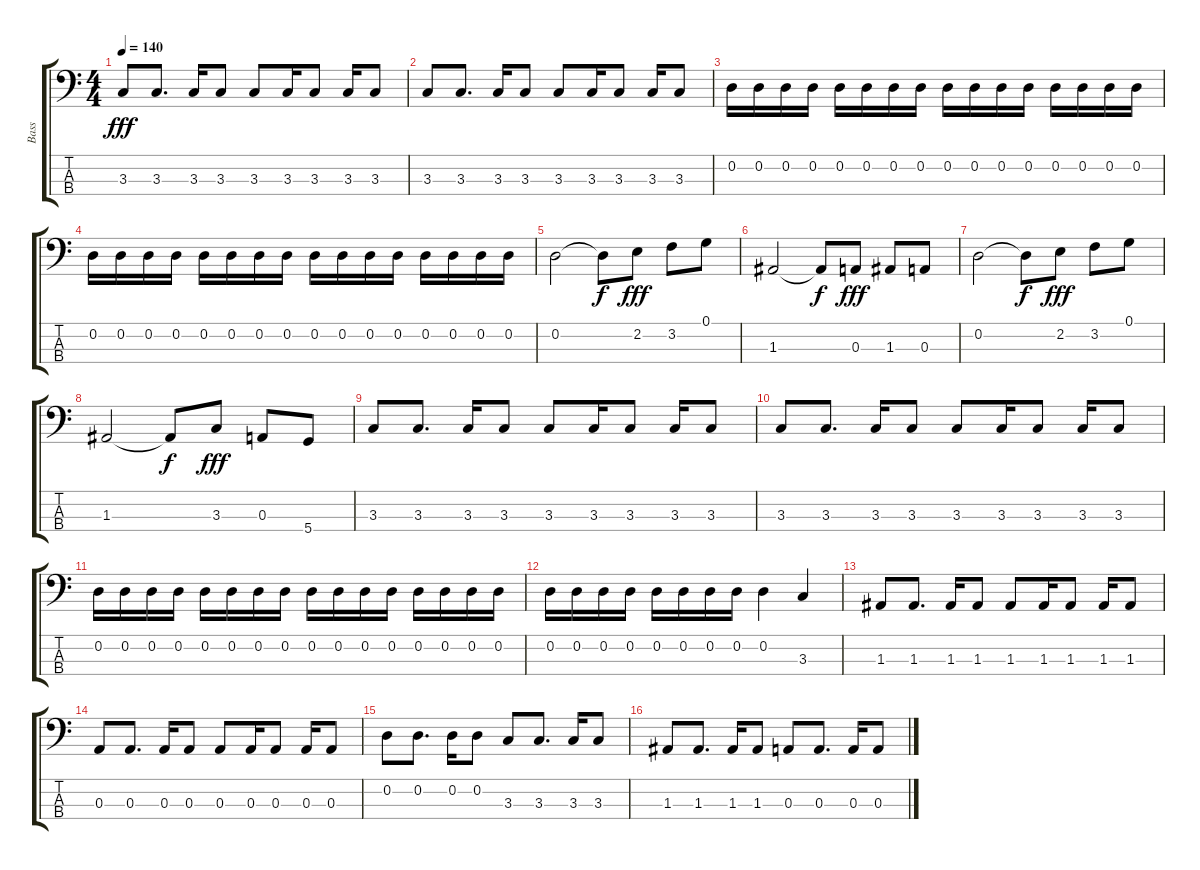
\track ("Bass" "Bass") {instrument electricbassfinger}
\staff {score tabs}
\tuning (G2 D2 A1 D1) {hide}
\ts (4 4)
\tempo 140
\clef f4
\ks c
3.3.8{dy fff} 3.3.8{d} 3.3.16 3.3.8 3.3.8 3.3.16 3.3.8 3.3.16 3.3.8 |
3.3.8 3.3.8{d} 3.3.16 3.3.8 3.3.8 3.3.16 3.3.8 3.3.16 3.3.8 |
0.2.16 0.2.16 0.2.16 0.2.16 0.2.16 0.2.16 0.2.16 0.2.16 0.2.16 0.2.16 0.2.16 0.2.16 0.2.16 0.2.16 0.2.16 0.2.16 |
0.2.16 0.2.16 0.2.16 0.2.16 0.2.16 0.2.16 0.2.16 0.2.16 0.2.16 0.2.16 0.2.16 0.2.16 0.2.16 0.2.16 0.2.16 0.2.16 |
0.2.2 0.2{t}.8{dy f} 2.2.8{dy fff} 3.2.8 0.1.8 |
1.3.2 1.3{t}.8{dy f} 0.3.8{dy fff} 1.3.8 0.3.8 |
0.2.2 0.2{t}.8{dy f} 2.2.8{dy fff} 3.2.8 0.1.8 |
1.3.2 1.3{t}.8{dy f} 3.3.8{dy fff} 0.3.8 5.4.8 |
3.3.8 3.3.8{d} 3.3.16 3.3.8 3.3.8 3.3.16 3.3.8 3.3.16 3.3.8 |
3.3.8 3.3.8{d} 3.3.16 3.3.8 3.3.8 3.3.16 3.3.8 3.3.16 3.3.8 |
0.2.16 0.2.16 0.2.16 0.2.16 0.2.16 0.2.16 0.2.16 0.2.16 0.2.16 0.2.16 0.2.16 0.2.16 0.2.16 0.2.16 0.2.16 0.2.16 |
0.2.16 0.2.16 0.2.16 0.2.16 0.2.16 0.2.16 0.2.16 0.2.16 0.2.4 3.3.4 |
1.3.8 1.3.8{d} 1.3.16 1.3.8 1.3.8 1.3.16 1.3.8 1.3.16 1.3.8 |
0.3.8 0.3.8{d} 0.3.16 0.3.8 0.3.8 0.3.16 0.3.8 0.3.16 0.3.8 |
0.2.8 0.2.8{d} 0.2.16 0.2.8 3.3.8 3.3.8{d} 3.3.16 3.3.8 |
1.3.8 1.3.8{d} 1.3.16 1.3.8 0.3.8 0.3.8{d} 0.3.16 0.3.8
